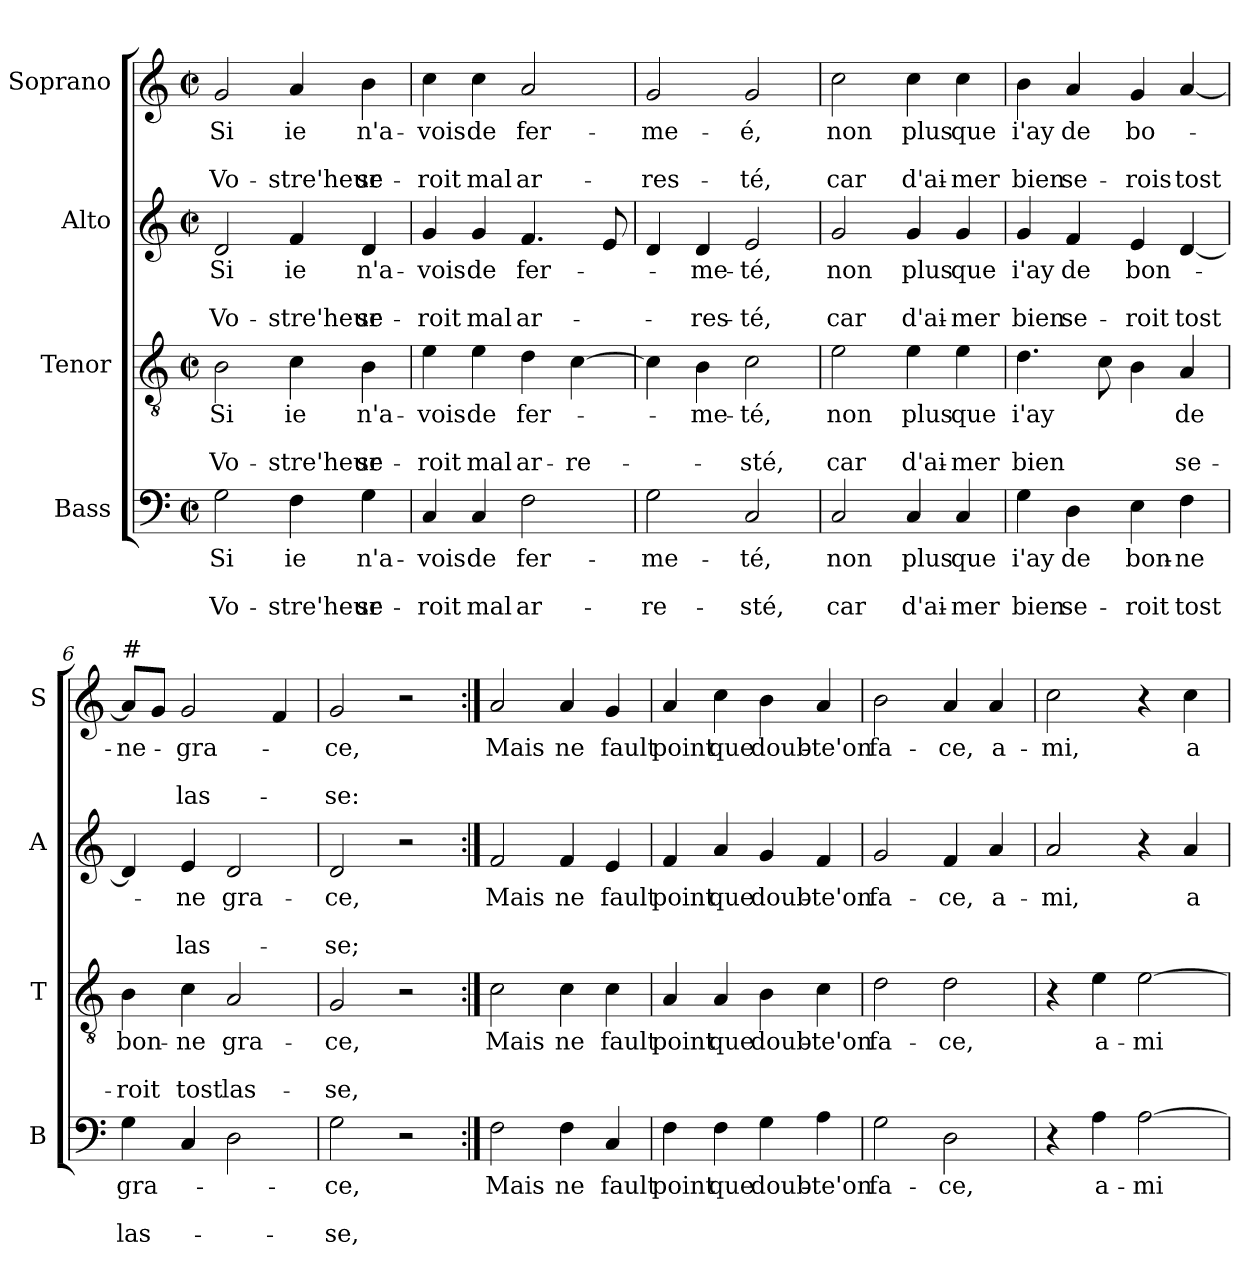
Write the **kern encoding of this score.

**kern	**text	**text	**text	**kern	**text	**text	**text	**kern	**text	**text	**text	**kern	**text	**text	**text
*part4	*part4	*part4	*part4	*part3	*part3	*part3	*part3	*part2	*part2	*part2	*part2	*part1	*part1	*part1	*part1
*staff4	*staff4	*staff4	*staff4	*staff3	*staff3	*staff3	*staff3	*staff2	*staff2	*staff2	*staff2	*staff1	*staff1	*staff1	*staff1
*I"Bass	*	*	*	*I"Tenor	*	*	*	*I"Alto	*	*	*	*I"Soprano	*	*	*
*I'B	*	*	*	*I'T	*	*	*	*I'A	*	*	*	*I'S	*	*	*
*clefF4	*	*	*	*clefGv2	*	*	*	*clefG2	*	*	*	*clefG2	*	*	*
*k[]	*	*	*	*k[]	*	*	*	*k[]	*	*	*	*k[]	*	*	*
*C:	*	*	*	*C:	*	*	*	*C:	*	*	*	*C:	*	*	*
*M2/2	*	*	*	*M2/2	*	*	*	*M2/2	*	*	*	*M2/2	*	*	*
*met(c|)	*	*	*	*met(c|)	*	*	*	*met(c|)	*	*	*	*met(c|)	*	*	*
=1	=1	=1	=1	=1	=1	=1	=1	=1	=1	=1	=1	=1	=1	=1	=1
!	!LO:LY:b	!	!LO:LY:b	!	!LO:LY:b	!	!LO:LY:b	!	!LO:LY:b	!	!LO:LY:b	!	!LO:LY:b	!	!LO:LY:b
2G\	Si	.	Vo-	2B\	Si	.	Vo-	2d/	Si	.	Vo-	2g/	Si	.	Vo-
!	!LO:LY:b	!	!LO:LY:b	!	!LO:LY:b	!	!LO:LY:b	!	!LO:LY:b	!	!LO:LY:b	!	!LO:LY:b	!	!LO:LY:b
4F\	ie	.	-stre'heur	4c\	ie	.	-stre'heur	4f/	ie	.	-stre'heur	4a/	ie	.	-stre'heur
!	!LO:LY:b	!	!LO:LY:b	!	!LO:LY:b	!	!LO:LY:b	!	!LO:LY:b	!	!LO:LY:b	!	!LO:LY:b	!	!LO:LY:b
4G\	n'a-	.	se-	4B\	n'a-	.	se-	4d/	n'a-	.	se-	4b\	n'a-	.	se-
=2	=2	=2	=2	=2	=2	=2	=2	=2	=2	=2	=2	=2	=2	=2	=2
!	!LO:LY:b	!	!LO:LY:b	!	!LO:LY:b	!	!LO:LY:b	!	!LO:LY:b	!	!LO:LY:b	!	!LO:LY:b	!	!LO:LY:b
4C/	-vois	.	-roit	4e\	-vois	.	-roit	4g/	-vois	.	-roit	4cc\	-vois	.	-roit
!	!LO:LY:b	!	!LO:LY:b	!	!LO:LY:b	!	!LO:LY:b	!	!LO:LY:b	!	!LO:LY:b	!	!LO:LY:b	!	!LO:LY:b
4C/	de	.	mal	4e\	de	.	mal	4g/	de	.	mal	4cc\	de	.	mal
!	!LO:LY:b	!	!LO:LY:b	!	!LO:LY:b	!	!LO:LY:b	!	!LO:LY:b	!	!LO:LY:b	!	!LO:LY:b	!	!LO:LY:b
2F\	fer-	.	ar-	4d\	fer-	.	ar-	4.f/	fer-	.	ar-	2a/	fer-	.	ar-
!	!	!	!	!	!	!	!LO:LY:b	!	!	!	!	!	!	!	!
.	.	.	.	[4c\	.	.	-re-	.	.	.	.	.	.	.	.
.	.	.	.	.	.	.	.	8e/	.	.	.	.	.	.	.
=3	=3	=3	=3	=3	=3	=3	=3	=3	=3	=3	=3	=3	=3	=3	=3
!	!LO:LY:b	!	!LO:LY:b	!	!	!	!	!	!	!	!	!	!LO:LY:b	!	!LO:LY:b
2G\	-me-	.	-re-	4c\]	.	.	.	4d/	.	.	.	2g/	-me-	.	-res-
!	!	!	!	!	!LO:LY:b	!	!	!	!LO:LY:b	!	!LO:LY:b	!	!	!	!
.	.	.	.	4B\	-me-	.	.	4d/	-me-	.	-res-	.	.	.	.
!	!LO:LY:b	!	!LO:LY:b	!	!LO:LY:b	!	!LO:LY:b	!	!LO:LY:b	!	!LO:LY:b	!	!LO:LY:b	!	!LO:LY:b
2C/	-té,	.	-sté,	2c\	-té,	.	-sté,	2e/	-té,	.	-té,	2g/	-é,	.	-té,
=4	=4	=4	=4	=4	=4	=4	=4	=4	=4	=4	=4	=4	=4	=4	=4
!	!LO:LY:b	!	!LO:LY:b	!	!LO:LY:b	!	!LO:LY:b	!	!LO:LY:b	!	!LO:LY:b	!	!LO:LY:b	!	!LO:LY:b
2C/	non	.	car	2e\	non	.	car	2g/	non	.	car	2cc\	non	.	car
!	!LO:LY:b	!	!LO:LY:b	!	!LO:LY:b	!	!LO:LY:b	!	!LO:LY:b	!	!LO:LY:b	!	!LO:LY:b	!	!LO:LY:b
4C/	plus	.	d'ai-	4e\	plus	.	d'ai-	4g/	plus	.	d'ai-	4cc\	plus	.	d'ai-
!	!LO:LY:b	!	!LO:LY:b	!	!LO:LY:b	!	!LO:LY:b	!	!LO:LY:b	!	!LO:LY:b	!	!LO:LY:b	!	!LO:LY:b
4C/	que	.	-mer	4e\	que	.	-mer	4g/	que	.	-mer	4cc\	que	.	-mer
!!LO:LB:g=z
=5	=5	=5	=5	=5	=5	=5	=5	=5	=5	=5	=5	=5	=5	=5	=5
!	!LO:LY:b	!	!LO:LY:b	!	!LO:LY:b	!	!LO:LY:b	!	!LO:LY:b	!	!LO:LY:b	!	!LO:LY:b	!	!LO:LY:b
4G\	i'ay	.	bien	4.d\	i'ay	.	bien	4g/	i'ay	.	bien	4b\	i'ay	.	bien
!	!LO:LY:b	!	!LO:LY:b	!	!	!	!	!	!LO:LY:b	!	!LO:LY:b	!	!LO:LY:b	!	!LO:LY:b
4D\	de	.	se-	.	.	.	.	4f/	de	.	se-	4a/	de	.	se-
.	.	.	.	8c\	.	.	.	.	.	.	.	.	.	.	.
!	!LO:LY:b	!	!LO:LY:b	!	!	!	!	!	!LO:LY:b	!	!LO:LY:b	!	!LO:LY:b	!	!LO:LY:b
4E\	bon-	.	-roit	4B\	.	.	.	4e/	bon-	.	-roit	4g/	bo-	.	-rois
!	!LO:LY:b	!	!LO:LY:b	!	!LO:LY:b	!	!LO:LY:b	!	!	!	!LO:LY:b	!	!	!	!LO:LY:b
4F\	-ne	.	tost	4A/	de	.	se-	[4d/	.	.	tost	[4a/	.	.	tost
=6	=6	=6	=6	=6	=6	=6	=6	=6	=6	=6	=6	=6	=6	=6	=6
!	!	!	!	!	!	!	!	!	!	!	!	!LO:TX:a:t=#	!	!	!
!	!LO:LY:b	!	!LO:LY:b	!	!LO:LY:b	!	!LO:LY:b	!	!	!	!	!	!LO:LY:b	!	!
4G\	gra-	.	las-	4B\	bon-	.	-roit	4d/]	.	.	.	8a/L]	-ne-	.	.
.	.	.	.	.	.	.	.	.	.	.	.	8g/J	.	.	.
!	!	!	!	!	!LO:LY:b	!	!LO:LY:b	!	!LO:LY:b	!	!LO:LY:b	!	!LO:LY:b	!	!LO:LY:b
4C/	.	.	.	4c\	-ne	.	tost	4e/	-ne	.	las-	2g/	-gra-	.	las-
!	!	!	!	!	!LO:LY:b	!	!LO:LY:b	!	!LO:LY:b	!	!	!	!	!	!
2D\	.	.	.	2A/	gra-	.	las-	2d/	gra-	.	.	.	.	.	.
.	.	.	.	.	.	.	.	.	.	.	.	4f/	.	.	.
=7	=7	=7	=7	=7	=7	=7	=7	=7	=7	=7	=7	=7	=7	=7	=7
!	!LO:LY:b	!	!LO:LY:b	!	!LO:LY:b	!	!LO:LY:b	!	!LO:LY:b	!	!LO:LY:b	!	!LO:LY:b	!	!LO:LY:b
2G\	-ce,	.	-se,	2G/	-ce,	.	-se,	2d/	-ce,	.	-se;	2g/	-ce,	.	-se:
2r	.	.	.	2r	.	.	.	2r	.	.	.	2r	.	.	.
=8:|!	=8:|!	=8:|!	=8:|!	=8:|!	=8:|!	=8:|!	=8:|!	=8:|!	=8:|!	=8:|!	=8:|!	=8:|!	=8:|!	=8:|!	=8:|!
!	!LO:LY:b	!	!	!	!LO:LY:b	!	!	!	!LO:LY:b	!	!	!	!LO:LY:b	!	!
2F\	Mais	.	.	2c\	Mais	.	.	2f/	Mais	.	.	2a/	Mais	.	.
!	!LO:LY:b	!	!	!	!LO:LY:b	!	!	!	!LO:LY:b	!	!	!	!LO:LY:b	!	!
4F\	ne	.	.	4c\	ne	.	.	4f/	ne	.	.	4a/	ne	.	.
!	!LO:LY:b	!	!	!	!LO:LY:b	!	!	!	!LO:LY:b	!	!	!	!LO:LY:b	!	!
4C/	fault	.	.	4c\	fault	.	.	4e/	fault	.	.	4g/	fault	.	.
=9	=9	=9	=9	=9	=9	=9	=9	=9	=9	=9	=9	=9	=9	=9	=9
!	!LO:LY:b	!	!	!	!LO:LY:b	!	!	!	!LO:LY:b	!	!	!	!LO:LY:b	!	!
4F\	point	.	.	4A/	point	.	.	4f/	point	.	.	4a/	point	.	.
!	!LO:LY:b	!	!	!	!LO:LY:b	!	!	!	!LO:LY:b	!	!	!	!LO:LY:b	!	!
4F\	que	.	.	4A/	que	.	.	4a/	que	.	.	4cc\	que	.	.
!	!LO:LY:b	!	!	!	!LO:LY:b	!	!	!	!LO:LY:b	!	!	!	!LO:LY:b	!	!
4G\	doub-	.	.	4B\	doub-	.	.	4g/	doub-	.	.	4b\	doub-	.	.
!	!LO:LY:b	!	!	!	!LO:LY:b	!	!	!	!LO:LY:b	!	!	!	!LO:LY:b	!	!
4A\	-te'on	.	.	4c\	-te'on	.	.	4f/	-te'on	.	.	4a/	-te'on	.	.
!!LO:PB:g=z
=10	=10	=10	=10	=10	=10	=10	=10	=10	=10	=10	=10	=10	=10	=10	=10
!	!LO:LY:b	!	!	!	!LO:LY:b	!	!	!	!LO:LY:b	!	!	!	!LO:LY:b	!	!
2G\	fa-	.	.	2d\	fa-	.	.	2g/	fa-	.	.	2b\	fa-	.	.
!	!LO:LY:b	!	!	!	!LO:LY:b	!	!	!	!LO:LY:b	!	!	!	!LO:LY:b	!	!
2D\	-ce,	.	.	2d\	-ce,	.	.	4f/	-ce,	.	.	4a/	-ce,	.	.
!	!	!	!	!	!	!	!	!	!LO:LY:b	!	!	!	!LO:LY:b	!	!
.	.	.	.	.	.	.	.	4a/	a-	.	.	4a/	a-	.	.
=11	=11	=11	=11	=11	=11	=11	=11	=11	=11	=11	=11	=11	=11	=11	=11
!	!	!	!	!	!	!	!	!	!LO:LY:b	!	!	!	!LO:LY:b	!	!
4r	.	.	.	4r	.	.	.	2a/	-mi,	.	.	2cc\	-mi,	.	.
!	!LO:LY:b	!	!	!	!LO:LY:b	!	!	!	!	!	!	!	!	!	!
4A\	a-	.	.	4e\	a-	.	.	.	.	.	.	.	.	.	.
!	!LO:LY:b	!	!	!	!LO:LY:b	!	!	!	!	!	!	!	!	!	!
[2A\	-mi	.	.	[2e\	-mi	.	.	4r	.	.	.	4r	.	.	.
!	!	!	!	!	!	!	!	!	!LO:LY:b	!	!	!	!LO:LY:b	!	!
.	.	.	.	.	.	.	.	4a/	a-	.	.	4cc\	a-	.	.
=	=	=	=	=	=	=	=	=	=	=	=	=	=	=	=
*-	*-	*-	*-	*-	*-	*-	*-	*-	*-	*-	*-	*-	*-	*-	*-
